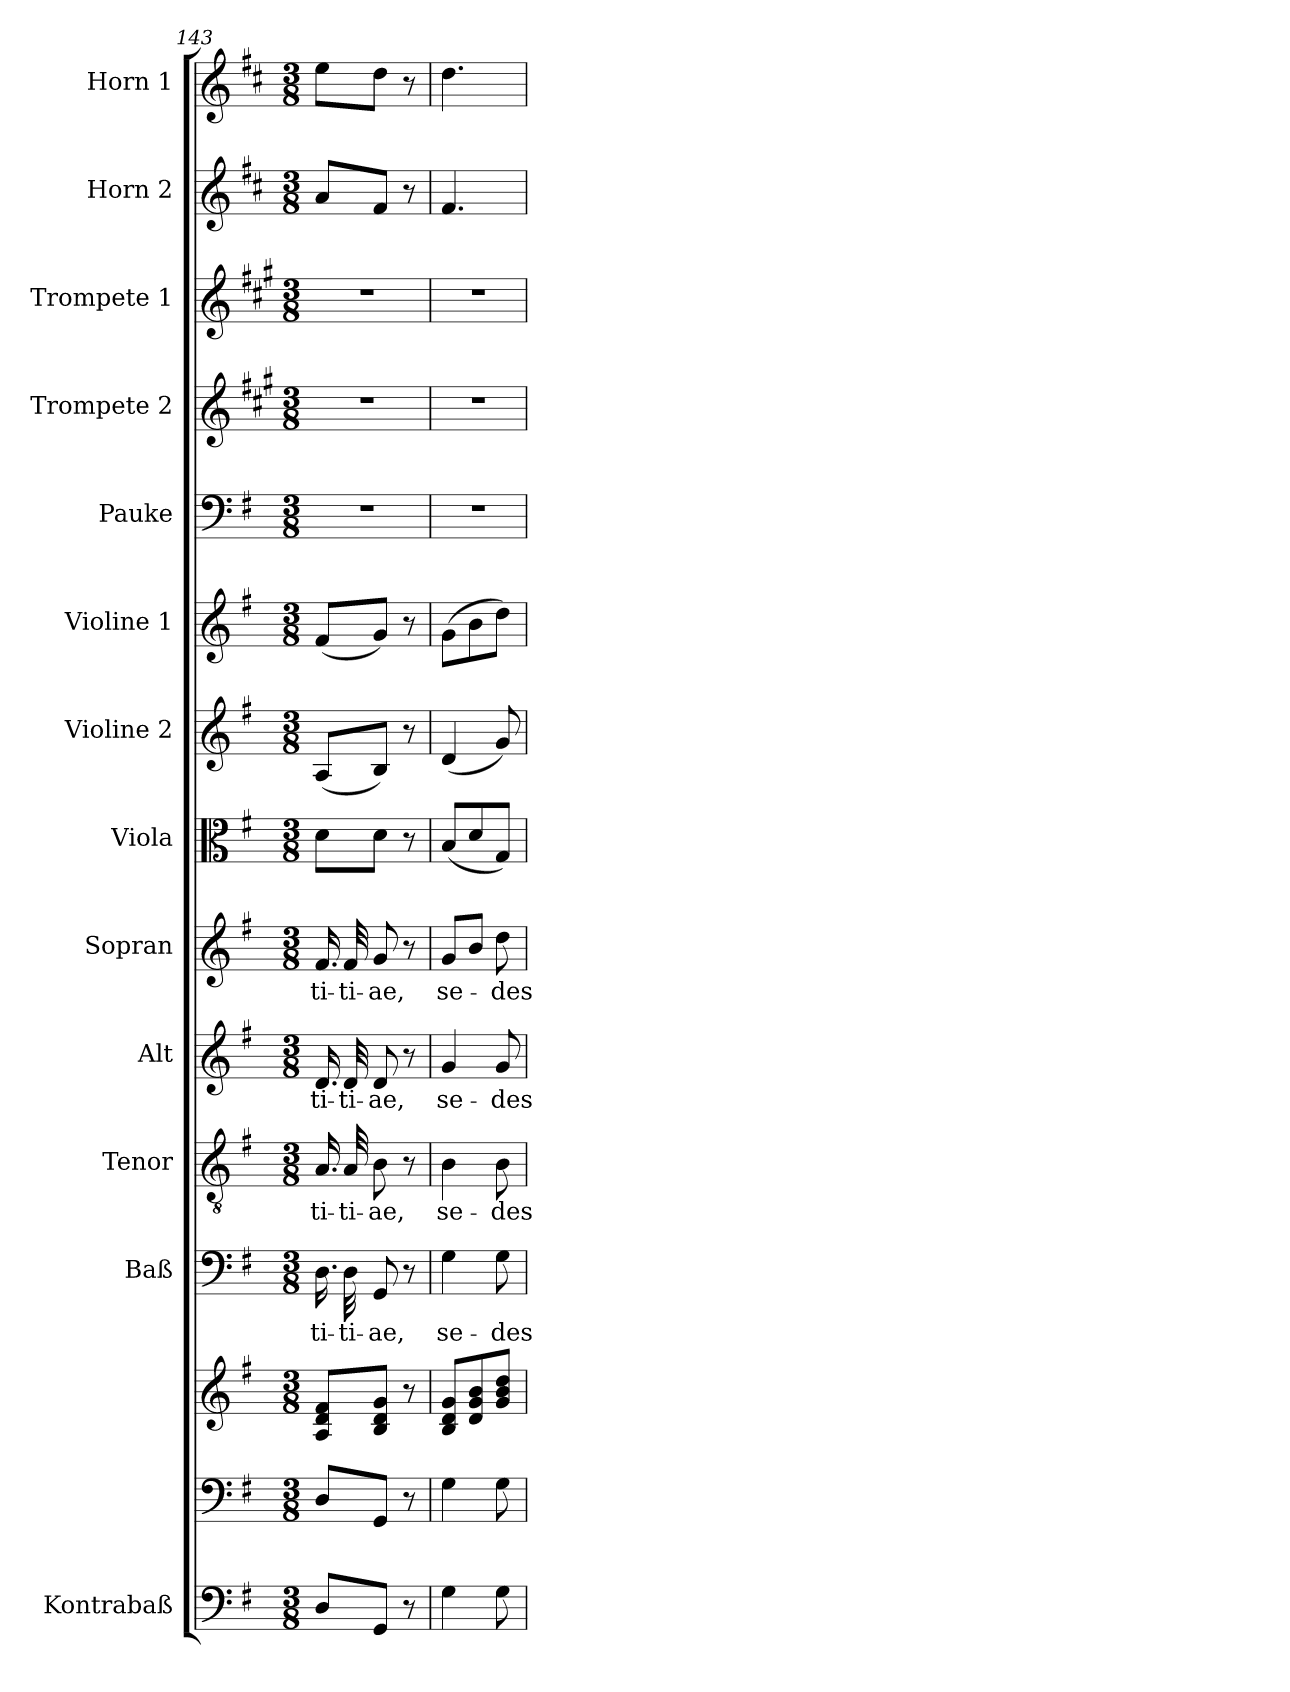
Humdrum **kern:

**kern	**kern	**kern	**kern	**text	**kern	**text	**kern	**text	**kern	**text	**kern	**kern	**kern	**kern	**kern	**kern	**kern	**kern
*part14	*part13	*part13	*part12	*part12	*part11	*part11	*part10	*part10	*part9	*part9	*part8	*part7	*part6	*part5	*part4	*part3	*part2	*part1
*staff15	*staff14	*staff13	*staff12	*staff12	*staff11	*staff11	*staff10	*staff10	*staff9	*staff9	*staff8	*staff7	*staff6	*staff5	*staff4	*staff3	*staff2	*staff1
*I"Kontrabaß	*	*	*I"Baß	*	*I"Tenor	*	*I"Alt	*	*I"Sopran	*	*I"Viola	*I"Violine 2	*I"Violine 1	*I"Pauke	*I"Trompete 2	*I"Trompete 1	*I"Horn 2	*I"Horn 1
*I'Kb.	*	*	*	*	*	*	*	*	*	*	*I'Vla.	*I'Vl. 2	*I'Vl. 1	*	*I'Tr. 2	*I'Tr. 1	*I'Hr. 2	*I'Hr. 1
*clefF4	*clefF4	*clefG2	*clefF4	*	*clefGv2	*	*clefG2	*	*clefG2	*	*clefC3	*clefG2	*clefG2	*clefF4	*clefG2	*clefG2	*clefG2	*clefG2
*ITrd7c12	*	*	*	*	*	*	*	*	*	*	*	*	*	*	*ITrd1c2	*ITrd1c2	*ITrd4c7	*ITrd4c7
*k[f#]	*k[f#]	*k[f#]	*k[f#]	*	*k[f#]	*	*k[f#]	*	*k[f#]	*	*k[f#]	*k[f#]	*k[f#]	*k[f#]	*k[f#]	*k[f#]	*k[f#]	*k[f#]
*G:	*G:	*G:	*G:	*	*G:	*	*G:	*	*G:	*	*G:	*G:	*G:	*G:	*G:	*G:	*G:	*G:
*M3/8	*M3/8	*M3/8	*M3/8	*	*M3/8	*	*M3/8	*	*M3/8	*	*M3/8	*M3/8	*M3/8	*M3/8	*M3/8	*M3/8	*M3/8	*M3/8
=143	=143	=143	=143	=143	=143	=143	=143	=143	=143	=143	=143	=143	=143	=143	=143	=143	=143	=143
!	!	!	!	!LO:LY:b	!	!LO:LY:b	!	!LO:LY:b	!	!LO:LY:b	!	!	!	!	!	!	!	!
8DD/L	8D/L	8A/ 8d/ 8f#/L	16.D\	-ti-	16.A/	-ti-	16.d/	-ti-	16.f#/	-ti-	8d\L	(<8A/L	(<8f#/L	4.r	4.r	4.r	8d/L	8a\L
!	!	!	!	!LO:LY:b	!	!LO:LY:b	!	!LO:LY:b	!	!LO:LY:b	!	!	!	!	!	!	!	!
.	.	.	32D\	-ti-	32A/	-ti-	32d/	-ti-	32f#/	-ti-	.	.	.	.	.	.	.	.
!	!	!	!	!LO:LY:b	!	!LO:LY:b	!	!LO:LY:b	!	!LO:LY:b	!	!	!	!	!	!	!	!
8GGG/J	8GG/J	8B/ 8d/ 8g/J	8GG/	-ae,	8B\	-ae,	8d/	-ae,	8g/	-ae,	8d\J	8B/J)	8g/J)	.	.	.	8B/J	8g\J
8r	8r	8r	8r	.	8r	.	8r	.	8r	.	8r	8r	8r	.	.	.	8r	8r
=144	=144	=144	=144	=144	=144	=144	=144	=144	=144	=144	=144	=144	=144	=144	=144	=144	=144	=144
!	!	!	!	!LO:LY:b	!	!LO:LY:b	!	!LO:LY:b	!	!LO:LY:b	!	!	!	!	!	!	!	!
4GG\	4G\	8B/ 8d/ 8g/L	4G\	se-	4B\	se-	4g/	se-	8g/L	se-	(<8B/L	(<4d/	(>8g\L	4.r	4.r	4.r	4.B/	4.g\
.	.	8d/ 8g/ 8b/	.	.	.	.	.	.	8b/J	.	8d/	.	8b\	.	.	.	.	.
!	!	!	!	!LO:LY:b	!	!LO:LY:b	!	!LO:LY:b	!	!LO:LY:b	!	!	!	!	!	!	!	!
8GG\	8G\	8g/ 8b/ 8dd/J	8G\	-des	8B\	-des	8g/	-des	8dd\	-des	8G/J)	8g/)	8dd\J)	.	.	.	.	.
=	=	=	=	=	=	=	=	=	=	=	=	=	=	=	=	=	=	=
*-	*-	*-	*-	*-	*-	*-	*-	*-	*-	*-	*-	*-	*-	*-	*-	*-	*-	*-
